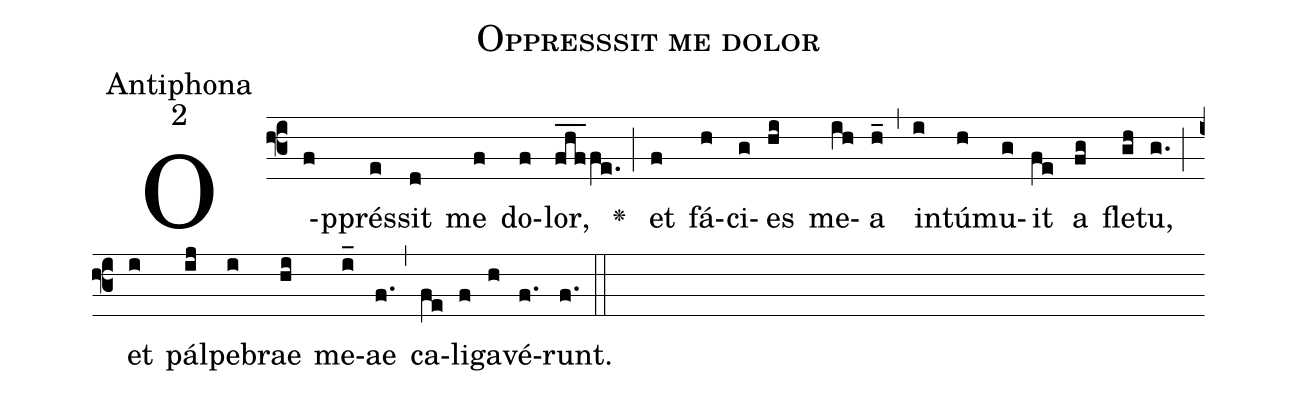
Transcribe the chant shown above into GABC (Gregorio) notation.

name:Oppresssit me dolor;
office-part:Antiphona;
mode:2;
%%
(f3) O(f)pprés(e)sit(d) me(f) do(f)lor,(fhf___fe.) <v>\greheightstar</v>(;)
et(f) fá(h)ci(g)es(hi) me(ih)a(h_) (,)
in(i)tú(h)mu(g)it(fe) a(fg) fle(gh)tu,(g.) (;)
et(i) pál(ij)pe(i)brae(hi) me(i_)ae(f.) (,) ca(fe)li(f)ga(h)vé(f.)runt.(f.) (::)
